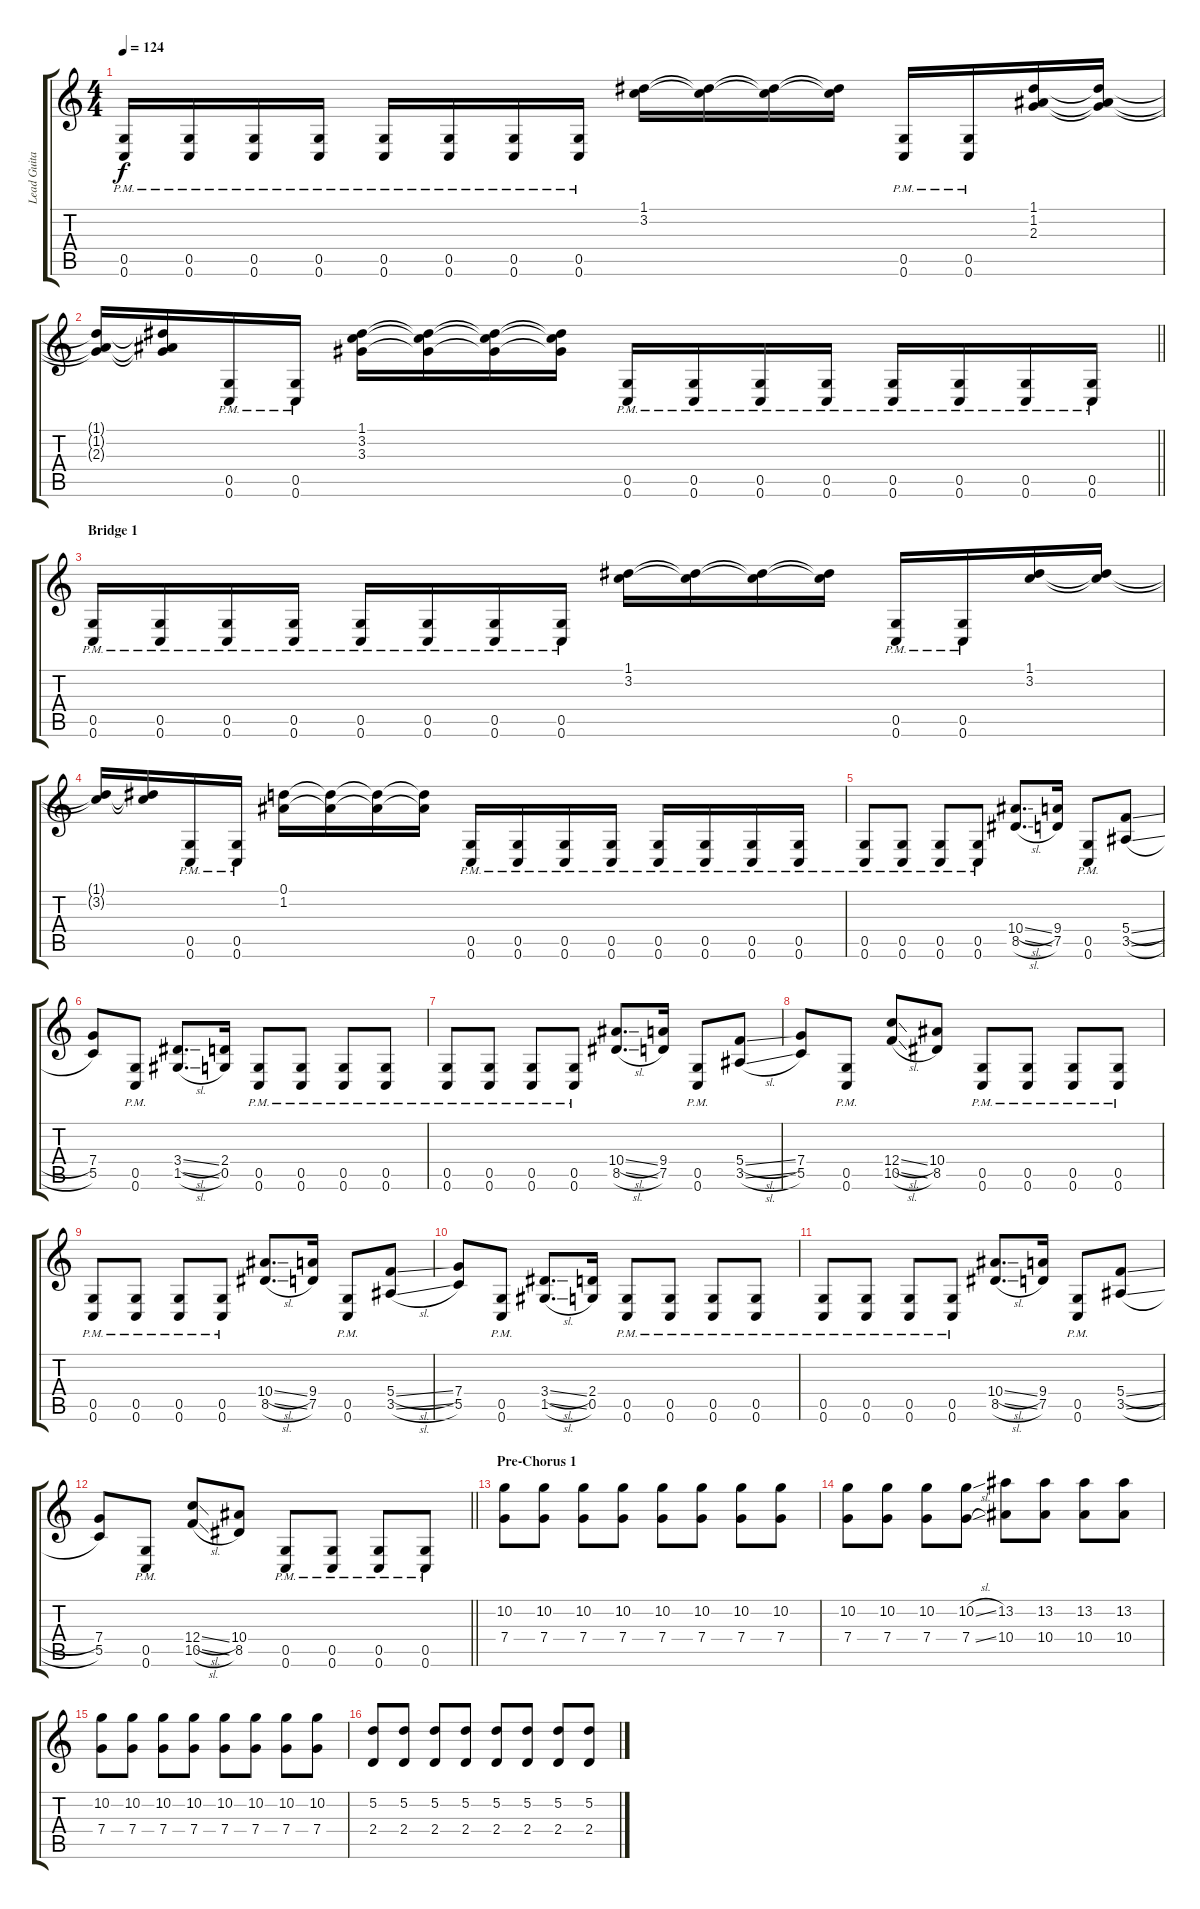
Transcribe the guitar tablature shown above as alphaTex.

\track ("Lead Guitar (Andi)" "Lead Guita") {instrument distortionguitar}
\staff {score tabs}
\tuning (D4 A3 F3 C3 G2 C2) {hide}
\ts (4 4)
\tempo 124
\clef g2
\ks c
(0.5{pm} 0.6{pm}).16{dy f} (0.5{pm} 0.6{pm}).16 (0.5{pm} 0.6{pm}).16 (0.5{pm} 0.6{pm}).16 (0.5{pm} 0.6{pm}).16 (0.5{pm} 0.6{pm}).16 (0.5{pm} 0.6{pm}).16 (0.5{pm} 0.6{pm}).16 (1.1 3.2).16 (1.1{t} 3.2{t}).16 (1.1{t} 3.2{t}).16 (1.1{t} 3.2{t}).16 (0.5{pm} 0.6{pm}).16 (0.5{pm} 0.6{pm}).16 (1.1 1.2 2.3).16 (1.1{t} 1.2{t} 2.3{t}).16 |
\barLineRight lightlight
(1.1{t} 1.2{t} 2.3{t}).16 (1.1{t} 1.2{t} 2.3{t}).16 (0.5{pm} 0.6{pm}).16 (0.5{pm} 0.6{pm}).16 (1.1 3.2 3.3).16 (1.1{t} 3.2{t} 3.3{t}).16 (1.1{t} 3.2{t} 3.3{t}).16 (1.1{t} 3.2{t} 3.3{t}).16 (0.5{pm} 0.6{pm}).16 (0.5{pm} 0.6{pm}).16 (0.5{pm} 0.6{pm}).16 (0.5{pm} 0.6{pm}).16 (0.5{pm} 0.6{pm}).16 (0.5{pm} 0.6{pm}).16 (0.5{pm} 0.6{pm}).16 (0.5{pm} 0.6{pm}).16 |
\section ("" "Bridge 1")
(0.5{pm} 0.6{pm}).16 (0.5{pm} 0.6{pm}).16 (0.5{pm} 0.6{pm}).16 (0.5{pm} 0.6{pm}).16 (0.5{pm} 0.6{pm}).16 (0.5{pm} 0.6{pm}).16 (0.5{pm} 0.6{pm}).16 (0.5{pm} 0.6{pm}).16 (1.1 3.2).16 (1.1{t} 3.2{t}).16 (1.1{t} 3.2{t}).16 (1.1{t} 3.2{t}).16 (0.5{pm} 0.6{pm}).16 (0.5{pm} 0.6{pm}).16 (1.1 3.2).16 (1.1{t} 3.2{t}).16 |
(1.1{t} 3.2{t}).16 (1.1{t} 3.2{t}).16 (0.5{pm} 0.6{pm}).16 (0.5{pm} 0.6{pm}).16 (0.1 1.2).16 (0.1{t} 1.2{t}).16 (0.1{t} 1.2{t}).16 (0.1{t} 1.2{t}).16 (0.5{pm} 0.6{pm}).16 (0.5{pm} 0.6{pm}).16 (0.5{pm} 0.6{pm}).16 (0.5{pm} 0.6{pm}).16 (0.5{pm} 0.6{pm}).16 (0.5{pm} 0.6{pm}).16 (0.5{pm} 0.6{pm}).16 (0.5{pm} 0.6{pm}).16 |
(0.5{pm} 0.6{pm}).8 (0.5{pm} 0.6{pm}).8 (0.5{pm} 0.6{pm}).8 (0.5{pm} 0.6{pm}).8 (10.4{sl} 8.5{sl}).8{d} (9.4 7.5).16 (0.5{pm} 0.6{pm}).8 (5.4{sl} 3.5{sl}).8 |
(7.4 5.5).8 (0.5{pm} 0.6{pm}).8 (3.4{sl} 1.5{sl}).8{d} (2.4 0.5).16 (0.5{pm} 0.6{pm}).8 (0.5{pm} 0.6{pm}).8 (0.5{pm} 0.6{pm}).8 (0.5{pm} 0.6{pm}).8 |
(0.5{pm} 0.6{pm}).8 (0.5{pm} 0.6{pm}).8 (0.5{pm} 0.6{pm}).8 (0.5{pm} 0.6{pm}).8 (10.4{sl} 8.5{sl}).8{d} (9.4 7.5).16 (0.5{pm} 0.6{pm}).8 (5.4{sl} 3.5{sl}).8 |
(7.4 5.5).8 (0.5{pm} 0.6{pm}).8 (12.4{sl} 10.5{sl}).8 (10.4 8.5).8 (0.5{pm} 0.6{pm}).8 (0.5{pm} 0.6{pm}).8 (0.5{pm} 0.6{pm}).8 (0.5{pm} 0.6{pm}).8 |
(0.5{pm} 0.6{pm}).8 (0.5{pm} 0.6{pm}).8 (0.5{pm} 0.6{pm}).8 (0.5{pm} 0.6{pm}).8 (10.4{sl} 8.5{sl}).8{d} (9.4 7.5).16 (0.5{pm} 0.6{pm}).8 (5.4{sl} 3.5{sl}).8 |
(7.4 5.5).8 (0.5{pm} 0.6{pm}).8 (3.4{sl} 1.5{sl}).8{d} (2.4 0.5).16 (0.5{pm} 0.6{pm}).8 (0.5{pm} 0.6{pm}).8 (0.5{pm} 0.6{pm}).8 (0.5{pm} 0.6{pm}).8 |
(0.5{pm} 0.6{pm}).8 (0.5{pm} 0.6{pm}).8 (0.5{pm} 0.6{pm}).8 (0.5{pm} 0.6{pm}).8 (10.4{sl} 8.5{sl}).8{d} (9.4 7.5).16 (0.5{pm} 0.6{pm}).8 (5.4{sl} 3.5{sl}).8 |
\barLineRight lightlight
(7.4 5.5).8 (0.5{pm} 0.6{pm}).8 (12.4{sl} 10.5{sl}).8 (10.4 8.5).8 (0.5{pm} 0.6{pm}).8 (0.5{pm} 0.6{pm}).8 (0.5{pm} 0.6{pm}).8 (0.5{pm} 0.6{pm}).8 |
\section ("" "Pre-Chorus 1")
(10.2 7.4).8 (10.2 7.4).8 (10.2 7.4).8 (10.2 7.4).8 (10.2 7.4).8 (10.2 7.4).8 (10.2 7.4).8 (10.2 7.4).8 |
(10.2 7.4).8 (10.2 7.4).8 (10.2 7.4).8 (10.2{sl} 7.4{sl}).8 (13.2 10.4).8 (13.2 10.4).8 (13.2 10.4).8 (13.2 10.4).8 |
(10.2 7.4).8 (10.2 7.4).8 (10.2 7.4).8 (10.2 7.4).8 (10.2 7.4).8 (10.2 7.4).8 (10.2 7.4).8 (10.2 7.4).8 |
(5.2 2.4).8 (5.2 2.4).8 (5.2 2.4).8 (5.2 2.4).8 (5.2 2.4).8 (5.2 2.4).8 (5.2 2.4).8 (5.2 2.4).8
